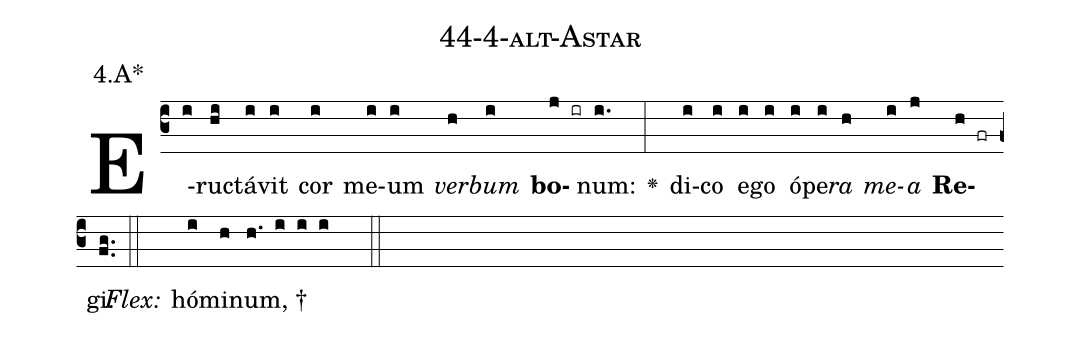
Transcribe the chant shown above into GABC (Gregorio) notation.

name: 44-4-alt-Astar;
annotation: 4.A*;
%%
(c3)E(i)ruc(hi)tá(i)vit(i) cor(i) me(i)um(i) <i>ver</i>(h)<i>bum</i>(i) <b>bo</b>(j ir)num:(i.) <v>\greheightstar</v>(:) di(i)co(i) e(i)go(i) ó(i)pe(i)<i>ra</i>(h) <i>me</i>(i)<i>a</i>(j) <b>Re</b>(h fr)gi.(fg..) (::)
<i>Flex:</i>()  hó(i)mi(h)num, †(h. i i i  ::)

%E(i) u(h) o(i) u(j) a(h) e.(fg..) (::)
